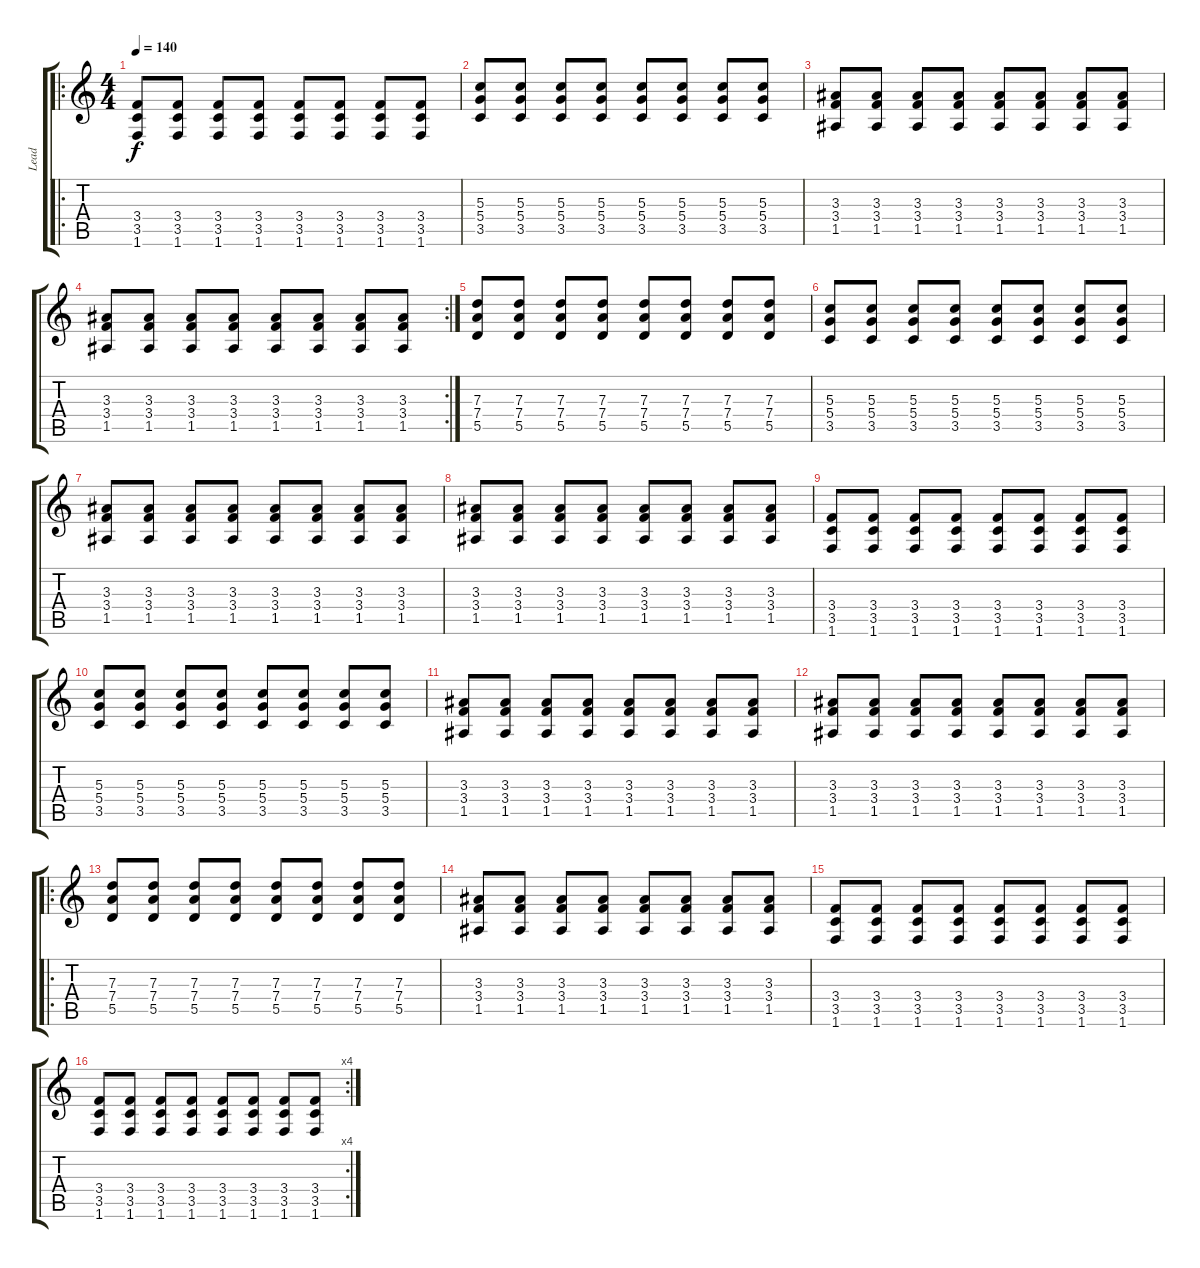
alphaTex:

\track ("Lead" "Lead") {instrument overdrivenguitar}
\staff {score tabs}
\tuning (E4 B3 G3 D3 A2 E2) {hide}
\ro
\ts (4 4)
\tempo 140
\clef g2
\ks c
(3.4 3.5 1.6).8{dy f} (3.4 3.5 1.6).8 (3.4 3.5 1.6).8 (3.4 3.5 1.6).8 (3.4 3.5 1.6).8 (3.4 3.5 1.6).8 (3.4 3.5 1.6).8 (3.4 3.5 1.6).8 |
(5.3 5.4 3.5).8 (5.3 5.4 3.5).8 (5.3 5.4 3.5).8 (5.3 5.4 3.5).8 (5.3 5.4 3.5).8 (5.3 5.4 3.5).8 (5.3 5.4 3.5).8 (5.3 5.4 3.5).8 |
(3.3 3.4 1.5).8 (3.3 3.4 1.5).8 (3.3 3.4 1.5).8 (3.3 3.4 1.5).8 (3.3 3.4 1.5).8 (3.3 3.4 1.5).8 (3.3 3.4 1.5).8 (3.3 3.4 1.5).8 |
\rc 2
(3.3 3.4 1.5).8 (3.3 3.4 1.5).8 (3.3 3.4 1.5).8 (3.3 3.4 1.5).8 (3.3 3.4 1.5).8 (3.3 3.4 1.5).8 (3.3 3.4 1.5).8 (3.3 3.4 1.5).8 |
(7.3 7.4 5.5).8 (7.3 7.4 5.5).8 (7.3 7.4 5.5).8 (7.3 7.4 5.5).8 (7.3 7.4 5.5).8 (7.3 7.4 5.5).8 (7.3 7.4 5.5).8 (7.3 7.4 5.5).8 |
(5.3 5.4 3.5).8 (5.3 5.4 3.5).8 (5.3 5.4 3.5).8 (5.3 5.4 3.5).8 (5.3 5.4 3.5).8 (5.3 5.4 3.5).8 (5.3 5.4 3.5).8 (5.3 5.4 3.5).8 |
(3.3 3.4 1.5).8 (3.3 3.4 1.5).8 (3.3 3.4 1.5).8 (3.3 3.4 1.5).8 (3.3 3.4 1.5).8 (3.3 3.4 1.5).8 (3.3 3.4 1.5).8 (3.3 3.4 1.5).8 |
(3.3 3.4 1.5).8 (3.3 3.4 1.5).8 (3.3 3.4 1.5).8 (3.3 3.4 1.5).8 (3.3 3.4 1.5).8 (3.3 3.4 1.5).8 (3.3 3.4 1.5).8 (3.3 3.4 1.5).8 |
(3.4 3.5 1.6).8 (3.4 3.5 1.6).8 (3.4 3.5 1.6).8 (3.4 3.5 1.6).8 (3.4 3.5 1.6).8 (3.4 3.5 1.6).8 (3.4 3.5 1.6).8 (3.4 3.5 1.6).8 |
(5.3 5.4 3.5).8 (5.3 5.4 3.5).8 (5.3 5.4 3.5).8 (5.3 5.4 3.5).8 (5.3 5.4 3.5).8 (5.3 5.4 3.5).8 (5.3 5.4 3.5).8 (5.3 5.4 3.5).8 |
(3.3 3.4 1.5).8 (3.3 3.4 1.5).8 (3.3 3.4 1.5).8 (3.3 3.4 1.5).8 (3.3 3.4 1.5).8 (3.3 3.4 1.5).8 (3.3 3.4 1.5).8 (3.3 3.4 1.5).8 |
(3.3 3.4 1.5).8 (3.3 3.4 1.5).8 (3.3 3.4 1.5).8 (3.3 3.4 1.5).8 (3.3 3.4 1.5).8 (3.3 3.4 1.5).8 (3.3 3.4 1.5).8 (3.3 3.4 1.5).8 |
\ro
(7.3 7.4 5.5).8 (7.3 7.4 5.5).8 (7.3 7.4 5.5).8 (7.3 7.4 5.5).8 (7.3 7.4 5.5).8 (7.3 7.4 5.5).8 (7.3 7.4 5.5).8 (7.3 7.4 5.5).8 |
(3.3 3.4 1.5).8 (3.3 3.4 1.5).8 (3.3 3.4 1.5).8 (3.3 3.4 1.5).8 (3.3 3.4 1.5).8 (3.3 3.4 1.5).8 (3.3 3.4 1.5).8 (3.3 3.4 1.5).8 |
(3.4 3.5 1.6).8 (3.4 3.5 1.6).8 (3.4 3.5 1.6).8 (3.4 3.5 1.6).8 (3.4 3.5 1.6).8 (3.4 3.5 1.6).8 (3.4 3.5 1.6).8 (3.4 3.5 1.6).8 |
\rc 4
(3.4 3.5 1.6).8 (3.4 3.5 1.6).8 (3.4 3.5 1.6).8 (3.4 3.5 1.6).8 (3.4 3.5 1.6).8 (3.4 3.5 1.6).8 (3.4 3.5 1.6).8 (3.4 3.5 1.6).8
